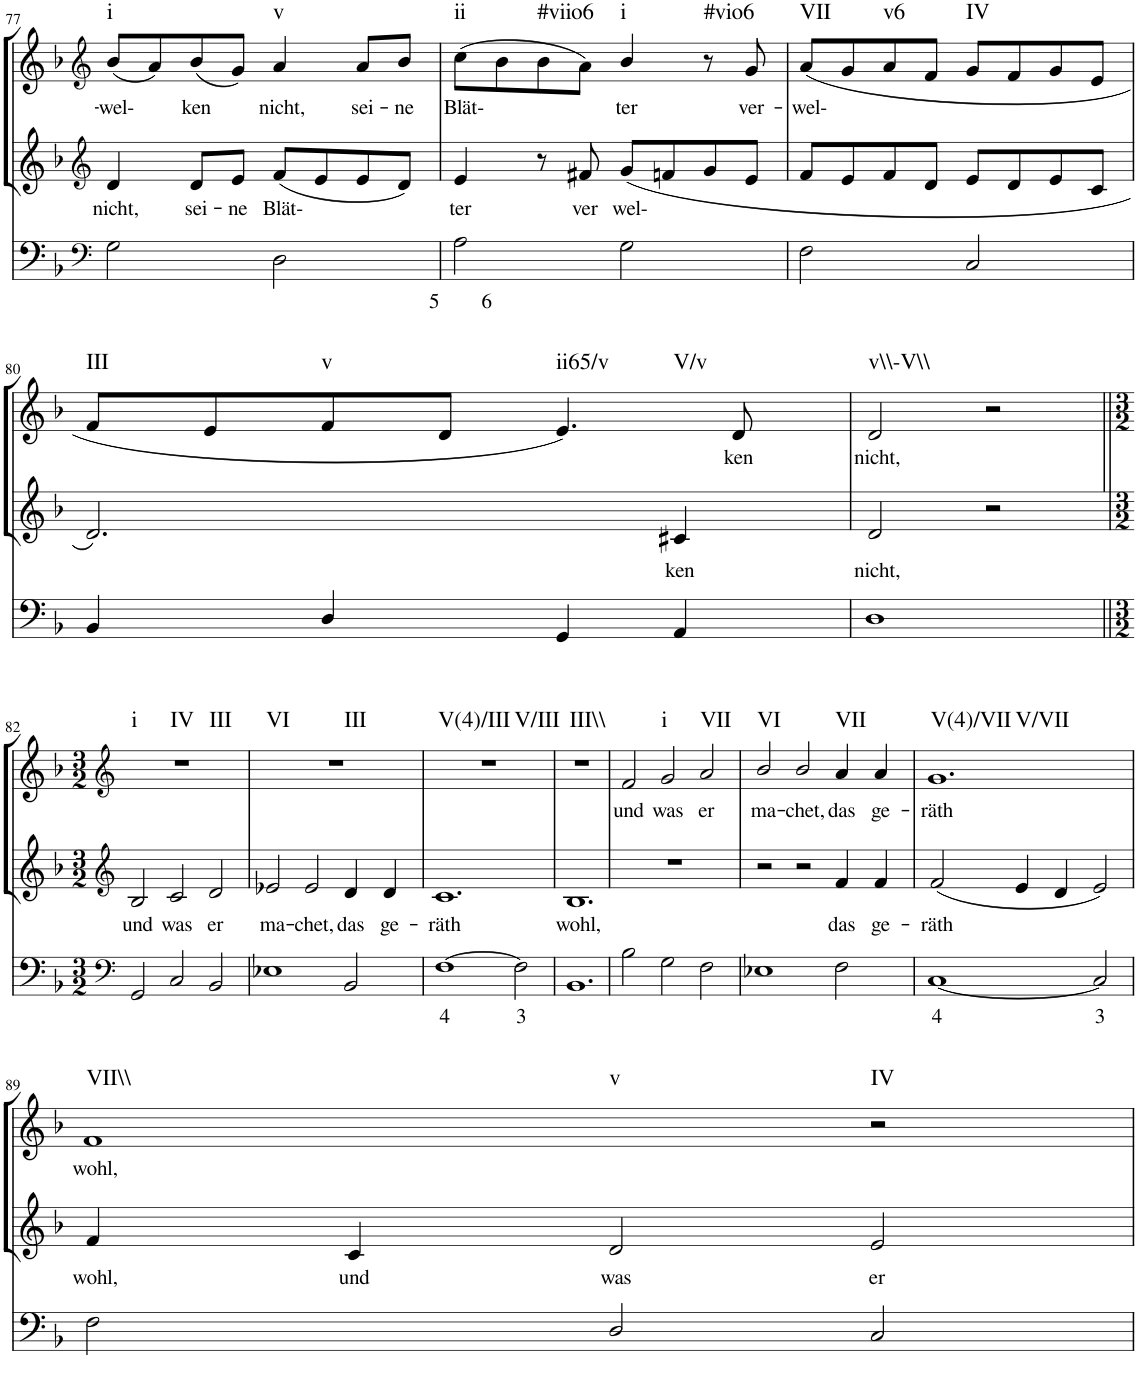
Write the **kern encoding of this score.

**kern	**text	**kern	**text	**kern	**text	**harte
*part3	*part3	*part2	*part2	*part1	*part1	*part1
*staff3	*staff3	*staff2	*staff2	*staff1	*staff1	*
*I"Continuo	*	*I"Alto	*	*I"Soprano	*	*
!!LO:PB:g=z
*clefF4	*	*clefG2	*	*clefG2	*	*
*k[b-]	*	*k[b-]	*	*k[b-]	*	*
*M2/2	*	*M2/2	*	*M2/2	*	*
=77	=77	=77	=77	=77	=77	=77
!	!	!	!LO:LY:b	!	!LO:LY:b	!LO:H:kt=i
2G\	.	4d/	nicht,	(8b-/L	wel-	N
.	.	.	.	8a/)	.	.
!	!	!	!LO:LY:b	!	!LO:LY:b	!
.	.	8d/L	sei-	(8b-/	ken	.
!	!	!	!LO:LY:b	!	!	!
.	.	8e/J	ne	8g/J)	.	.
!	!	!	!LO:LY:b	!	!LO:LY:b	!LO:H:kt=v
2D\	.	(8f/L	Blät-	4a/	nicht,	N
.	.	8e/	.	.	.	.
!	!	!	!	!	!LO:LY:b	!
.	.	8e/	.	8a/L	sei-	.
!	!	!	!	!	!LO:LY:b	!
.	.	8d/J)	.	8b-/J	ne	.
=78	=78	=78	=78	=78	=78	=78
!	!LO:LY:b	!	!LO:LY:b	!	!LO:LY:b	!LO:H:kt=ii
2A\	5 6	4e/	ter	(8cc\L	Blät-	N
.	.	.	.	8b-\	.	.
!	!	!	!	!	!	!LO:H:kt=#viio6
.	.	8r	.	8b-\	.	N
!	!	!	!LO:LY:b	!	!	!
.	.	8f#X/	ver	8a\J)	.	.
!	!	!	!LO:LY:b	!	!LO:LY:b	!LO:H:kt=i
2G\	.	(8g/L	wel-	4b-/	ter	N
.	.	8fn/	.	.	.	.
!	!	!	!	!	!	!LO:H:kt=#vio6
.	.	8g/	.	8r	.	N
!	!	!	!	!	!LO:LY:b	!
.	.	8e/J	.	8g/	ver-	.
=79	=79	=79	=79	=79	=79	=79
!	!	!	!	!	!LO:LY:b	!LO:H:kt=VII
2F\	.	8f/L	.	(8a/L	wel-	N
.	.	8e/	.	8g/	.	.
!	!	!	!	!	!	!LO:H:kt=v6
.	.	8f/	.	8a/	.	N
.	.	8d/J	.	8f/J	.	.
!	!	!	!	!	!	!LO:H:kt=IV
2C/	.	8e/L	.	8g/L	.	N
.	.	8d/	.	8f/	.	.
.	.	8e/	.	8g/	.	.
.	.	8c/J	.	8e/J	.	.
!!LO:LB:g=z
=80	=80	=80	=80	=80	=80	=80
!	!	!	!	!	!	!LO:H:kt=III
4BB-/	.	2.d/)	.	8f/L	.	N
.	.	.	.	8e/	.	.
!	!	!	!	!	!	!LO:H:kt=v
4D/	.	.	.	8f/	.	N
.	.	.	.	8d/J	.	.
!	!	!	!	!	!	!LO:H:n=1:kt=ii65/v
!	!	!	!	!	!	!LO:H:n=2:kt=V/v
4GG/	.	.	.	4.e/)	.	N N
!	!	!	!LO:LY:b	!	!	!
4AA/	.	4c#X/	ken	.	.	.
!	!	!	!	!	!LO:LY:b	!
.	.	.	.	8d/	ken	.
=81	=81	=81	=81	=81	=81	=81
!	!	!	!LO:LY:b	!	!LO:LY:b	!LO:H:kt=v\\-V\\
1D	.	2d/	nicht,	2d/	nicht,	N
.	.	2r	.	2r	.	.
!!LO:LB:g=z
=82||	=82||	=82||	=82||	=82||	=82||	=82||
*clefF4	*	*clefG2	*	*clefG2	*	*
*M3/2	*	*M3/2	*	*M3/2	*	*
!	!	!	!LO:LY:b	!	!	!LO:H:n=1:kt=i
!	!	!	!	!	!	!LO:H:n=2:kt=IV
!	!	!	!	!	!	!LO:H:n=3:kt=III
2GG/	.	2B-/	und	1.r	.	N N N
!	!	!	!LO:LY:b	!	!	!
2C/	.	2c/	was	.	.	.
!	!	!	!LO:LY:b	!	!	!
2BB-/	.	2d/	er	.	.	.
=83	=83	=83	=83	=83	=83	=83
!	!	!	!LO:LY:b	!	!	!LO:H:n=1:kt=VI
!	!	!	!	!	!	!LO:H:n=2:kt=III
1E-X	.	2e-X/	ma-	1.r	.	N N
!	!	!	!LO:LY:b	!	!	!
.	.	2e-/	chet,	.	.	.
!	!	!	!LO:LY:b	!	!	!
2BB-/	.	4d/	das	.	.	.
!	!	!	!LO:LY:b	!	!	!
.	.	4d/	ge-	.	.	.
=84	=84	=84	=84	=84	=84	=84
!	!LO:LY:b	!	!LO:LY:b	!	!	!LO:H:n=1:kt=V(4)/III
!	!	!	!	!	!	!LO:H:n=2:kt=V/III
[1F	4	1.c	räth	1.r	.	N N
!	!LO:LY:b	!	!	!	!	!
2F\]	3	.	.	.	.	.
=85	=85	=85	=85	=85	=85	=85
!	!	!	!LO:LY:b	!	!	!LO:H:kt=III\\
1.BB-	.	1.B-	wohl,	1.r	.	N
=86	=86	=86	=86	=86	=86	=86
!	!	!	!	!	!LO:LY:b	!
2B-\	.	1.r	.	2f/	und	.
!	!	!	!	!	!LO:LY:b	!LO:H:kt=i
2G\	.	.	.	2g/	was	N
!	!	!	!	!	!LO:LY:b	!LO:H:kt=VII
2F\	.	.	.	2a/	er	N
=87	=87	=87	=87	=87	=87	=87
!	!	!	!	!	!LO:LY:b	!LO:H:kt=VI
1E-X	.	2r	.	2b-/	ma-	N
!	!	!	!	!	!LO:LY:b	!
.	.	2r	.	2b-/	chet,	.
!	!	!	!LO:LY:b	!	!LO:LY:b	!LO:H:kt=VII
2F\	.	4f/	das	4a/	das	N
!	!	!	!LO:LY:b	!	!LO:LY:b	!
.	.	4f/	ge-	4a/	ge-	.
=88	=88	=88	=88	=88	=88	=88
!	!LO:LY:b	!	!LO:LY:b	!	!LO:LY:b	!LO:H:n=1:kt=V(4)/VII
!	!	!	!	!	!	!LO:H:n=2:kt=V/VII
[1C	4	(2f/	räth	1.g	räth	N N
.	.	4e/	.	.	.	.
.	.	4d/	.	.	.	.
!	!LO:LY:b	!	!	!	!	!
2C/]	3	2e/)	.	.	.	.
!!LO:LB:g=z
=89	=89	=89	=89	=89	=89	=89
!	!	!	!LO:LY:b	!	!LO:LY:b	!LO:H:n=1:kt=VII\\
!	!	!	!	!	!	!LO:H:n=2:kt=v
2F\	.	4f/	wohl,	1f	wohl,	N N
!	!	!	!LO:LY:b	!	!	!
.	.	4c/	und	.	.	.
!	!	!	!LO:LY:b	!	!	!
2D/	.	2d/	was	.	.	.
!	!	!	!LO:LY:b	!	!	!LO:H:kt=IV
2C/	.	2e/	er	2r	.	N
=	=	=	=	=	=	=
*-	*-	*-	*-	*-	*-	*-
